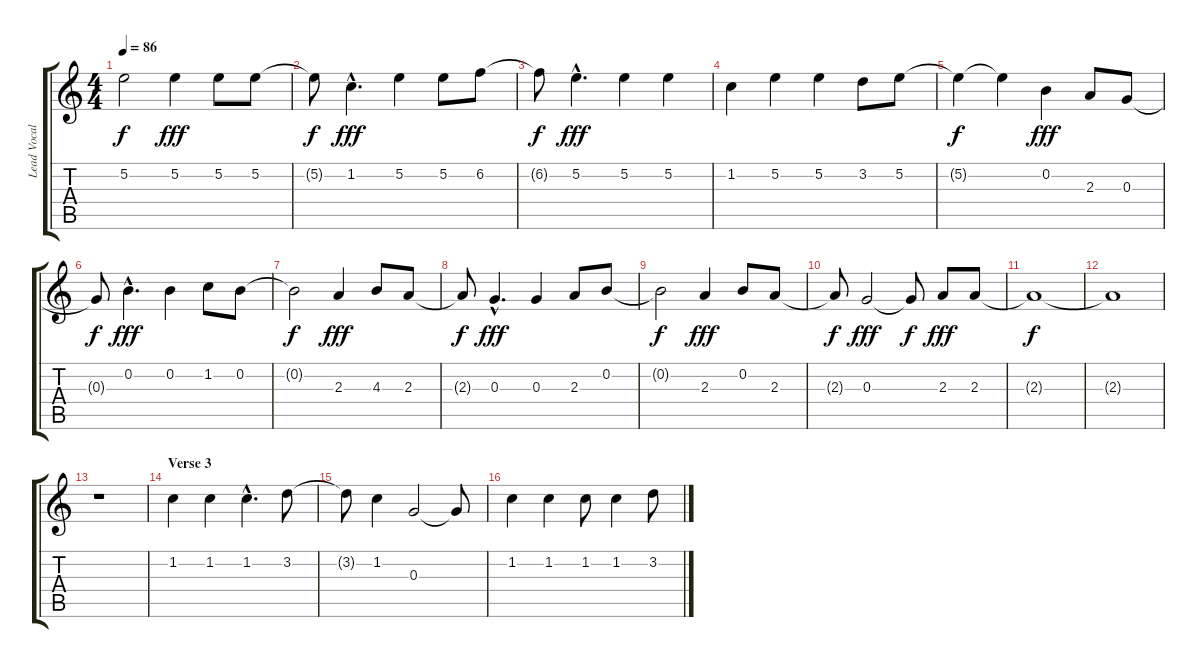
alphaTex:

\track ("Lead Vocals (Gano)" "Lead Vocal") {instrument electricguitarjazz}
\staff {score tabs}
\tuning (E4 B3 G3 D3 A2 E2) {hide}
\ts (4 4)
\tempo 86
\clef g2
\ks c
5.2{t}.2{dy f} 5.2.4{dy fff} 5.2.8 5.2.8 |
5.2{t}.8{dy f} 1.2{hac}.4{d dy fff} 5.2.4 5.2.8 6.2.8 |
6.2{t}.8{dy f} 5.2{hac}.4{d dy fff} 5.2.4 5.2.4 |
1.2.4 5.2.4 5.2.4 3.2.8 5.2.8 |
5.2{t}.4{dy f} 5.2{t}.4 0.2.4{dy fff volume 14} 2.3.8 0.3.8 |
0.3{t}.8{dy f} 0.2{hac}.4{d dy fff} 0.2.4 1.2.8 0.2.8 |
0.2{t}.2{dy f} 2.3.4{dy fff} 4.3.8 2.3.8 |
2.3{t}.8{dy f} 0.3{hac}.4{d dy fff} 0.3.4 2.3.8 0.2.8 |
0.2{t}.2{dy f} 2.3.4{dy fff} 0.2.8 2.3.8 |
2.3{t}.8{dy f} 0.3.2{dy fff} 0.3{t}.8{dy f} 2.3.8{dy fff} 2.3.8 |
2.3{t}.1{dy f volume 0} |
2.3{t}.1 |
r.1 |
\section ("" "Verse 3")
1.2.4{volume 14} 1.2.4 1.2{hac}.4{d} 3.2.8 |
3.2{t}.8 1.2.4 0.3.2 0.3{t}.8 |
1.2.4 1.2.4 1.2.8 1.2.4 3.2.8
